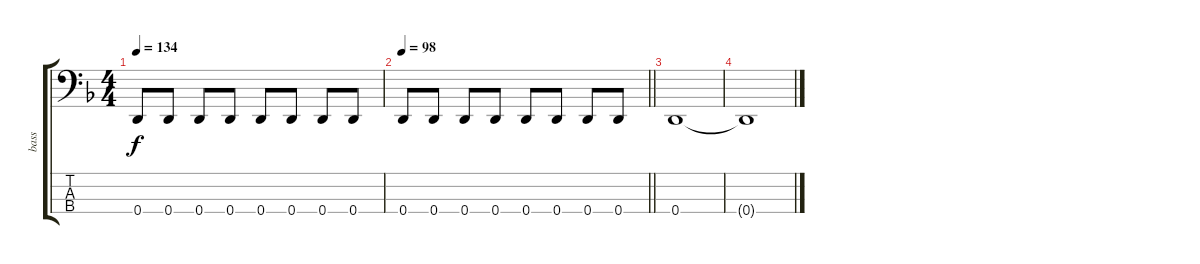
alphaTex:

\track ("bass" "bass") {instrument electricbasspick}
\staff {score tabs}
\tuning (G2 D2 A1 D1) {hide}
\ts (4 4)
\tempo 134
\clef f4
\ks f
0.4.8{dy f} 0.4.8 0.4.8 0.4.8 0.4.8 0.4.8 0.4.8 0.4.8 |
\tempo 98
\barLineRight lightlight
0.4.8 0.4.8 0.4.8 0.4.8 0.4.8 0.4.8 0.4.8 0.4.8 |
0.4.1 |
0.4{t}.1
